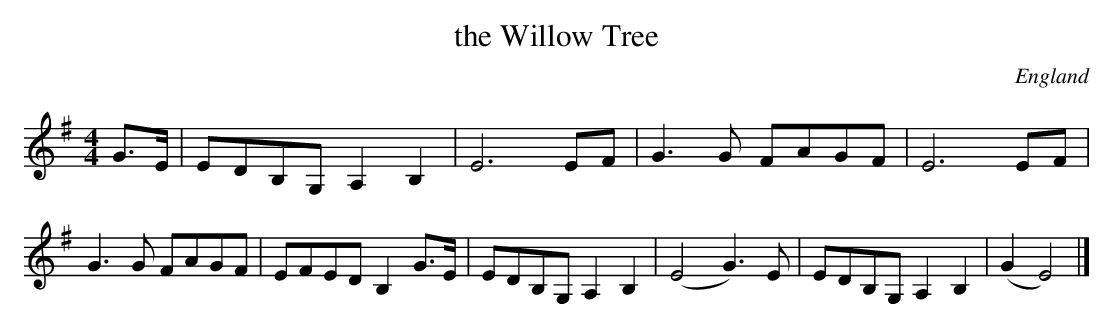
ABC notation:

X:1
T:the Willow Tree
M:4/4
O:England
K:Em
G>E|\
EDB,G, A,2B,2| E6 EF| G3G FAGF| E6 EF|
G3G FAGF| EFED B,2G>E| EDB,G, A,2B,2| (E4 G3)E|\
EDB,G, A,2B,2| (G2E4)|]
